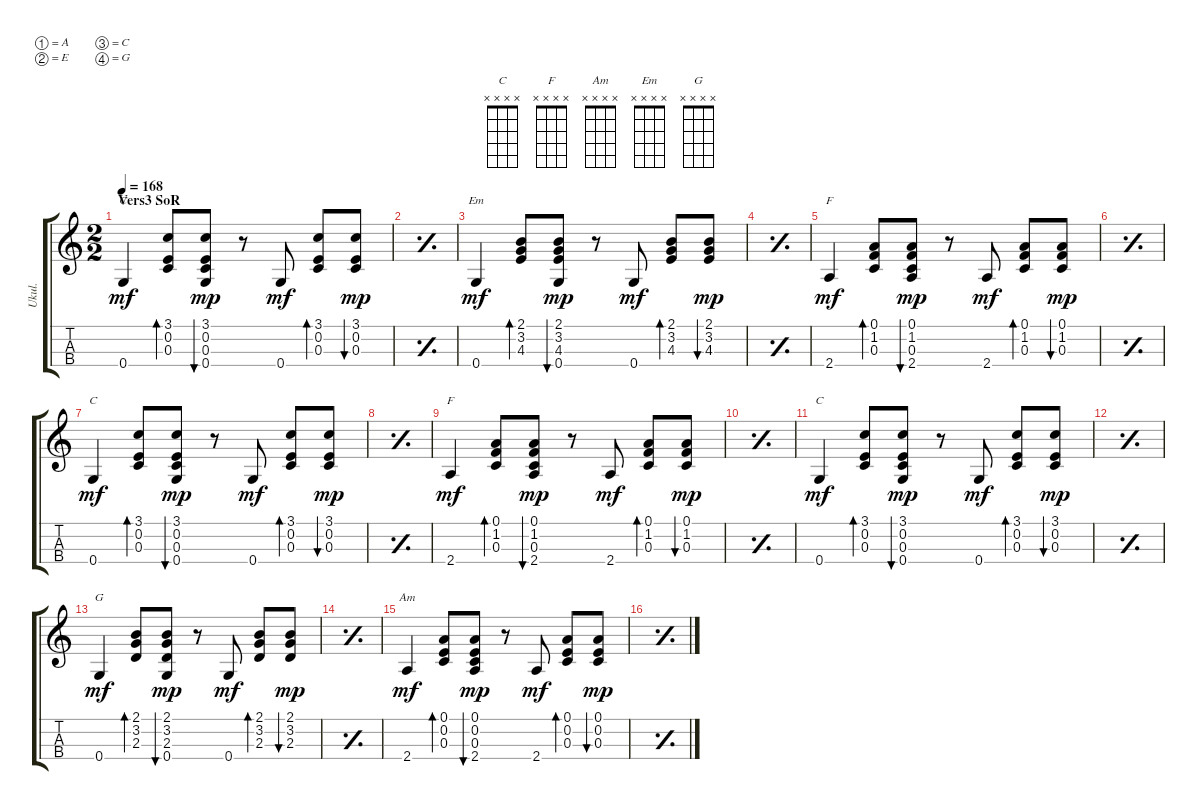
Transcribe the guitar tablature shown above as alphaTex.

\bracketExtendMode groupsimilarinstruments
\multiTrackTrackNamePolicy hidden
\otherSystemsTrackNameOrientation horizontal
\track ("Ukulele" "Ukul.") {mute instrument acousticguitarnylon}
\staff {score tabs}
\tuning (A4 E4 C4 G3)
\displaytranspose 0
\chord ("C" x x x x)
\chord ("F" x x x x)
\chord ("Am" x x x x)
\chord ("Em" x x x x)
\chord ("G" x x x x)
\ts (2 2)
\section ("" "Vers3 SoR")
\tempo 168
\clef g2
\ks c
0.4.4{ch "C" dy mf beam Up} (3.1 0.2 0.3).8{bd 30 beam Up} (3.1 0.2 0.3 0.4).8{bu 30 dy mp beam Up} r.8{beam Up} 0.4.8{dy mf beam Up} (3.1 0.2 0.3).8{bd 30 beam Up} (3.1 0.2 0.3).8{bu 30 dy mp beam Up} |
\simile simple
|
\simile none
0.4.4{ch "Em" dy mf beam Up} (2.1 3.2 4.3).8{bd 30 beam Up} (2.1 3.2 4.3 0.4).8{bu 30 dy mp beam Up} r.8{beam Up} 0.4.8{dy mf beam Up} (2.1 3.2 4.3).8{bd 30 beam Up} (2.1 3.2 4.3).8{bu 30 dy mp beam Up} |
\simile simple
|
\simile none
2.4.4{ch "F" dy mf beam Up} (0.1 1.2 0.3).8{bd 30 beam Up} (0.1 1.2 0.3 2.4).8{bu 30 dy mp beam Up} r.8{beam Up} 2.4.8{dy mf beam Up} (0.1 1.2 0.3).8{bd 30 beam Up} (0.1 1.2 0.3).8{bu 30 dy mp beam Up} |
\simile simple
|
\simile none
0.4.4{ch "C" dy mf beam Up} (3.1 0.2 0.3).8{bd 30 beam Up} (3.1 0.2 0.3 0.4).8{bu 30 dy mp beam Up} r.8{beam Up} 0.4.8{dy mf beam Up} (3.1 0.2 0.3).8{bd 30 beam Up} (3.1 0.2 0.3).8{bu 30 dy mp beam Up} |
\simile simple
|
\simile none
2.4.4{ch "F" dy mf beam Up} (0.1 1.2 0.3).8{bd 30 beam Up} (0.1 1.2 0.3 2.4).8{bu 30 dy mp beam Up} r.8{beam Up} 2.4.8{dy mf beam Up} (0.1 1.2 0.3).8{bd 30 beam Up} (0.1 1.2 0.3).8{bu 30 dy mp beam Up} |
\simile simple
|
\simile none
0.4.4{ch "C" dy mf beam Up} (3.1 0.2 0.3).8{bd 30 beam Up} (3.1 0.2 0.3 0.4).8{bu 30 dy mp beam Up} r.8{beam Up} 0.4.8{dy mf beam Up} (3.1 0.2 0.3).8{bd 30 beam Up} (3.1 0.2 0.3).8{bu 30 dy mp beam Up} |
\simile simple
|
\simile none
0.4.4{ch "G" dy mf beam Up} (2.1 3.2 2.3).8{bd 30 beam Up} (2.1 3.2 2.3 0.4).8{bu 30 dy mp beam Up} r.8{beam Up} 0.4.8{dy mf beam Up} (2.1 3.2 2.3).8{bd 30 beam Up} (2.1 3.2 2.3).8{bu 30 dy mp beam Up} |
\simile simple
|
\simile none
2.4.4{ch "Am" dy mf beam Up} (0.1 0.2 0.3).8{bd 30 beam Up} (0.1 0.2 0.3 2.4).8{bu 30 dy mp beam Up} r.8{beam Up} 2.4.8{dy mf beam Up} (0.1 0.2 0.3).8{bd 30 beam Up} (0.1 0.2 0.3).8{bu 30 dy mp beam Up} |
\simile simple
